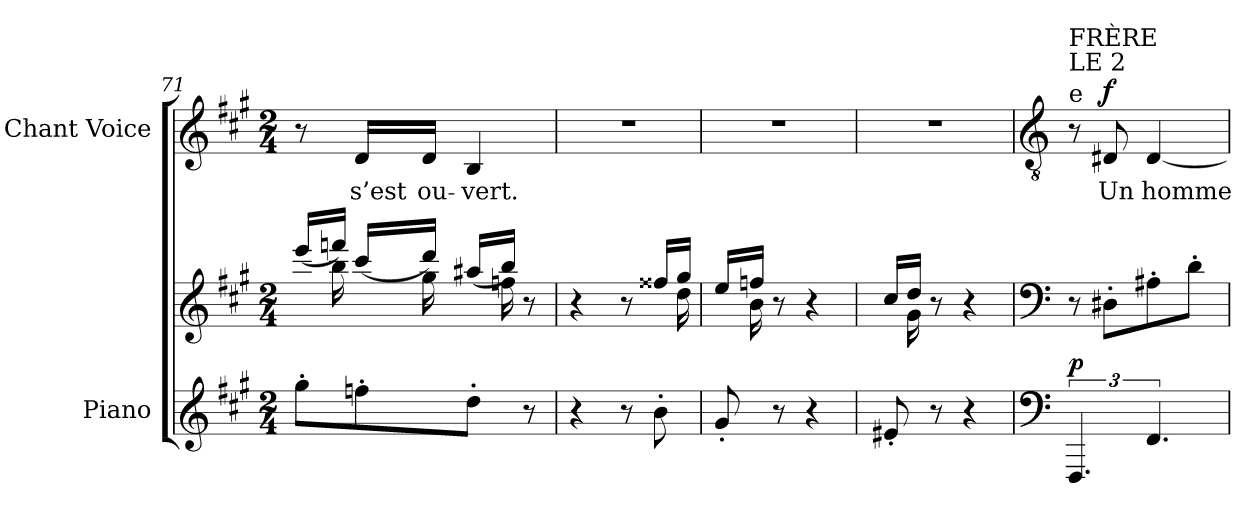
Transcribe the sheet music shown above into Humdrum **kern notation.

**kern	**kern	**dynam	**kern	**text	**dynam
*part2	*part2	*part2	*part1	*part1	*part1
*staff3	*staff2	*staff2/3	*staff1	*staff1	*staff1
*I"Piano	*	*	*I"Chant Voice	*	*
*I'Pno	*	*	*	*	*
*clefG2	*clefG2	*	*clefG2	*	*
*k[f#c#g#]	*k[f#c#g#]	*	*k[f#c#g#]	*	*
*M2/4	*M2/4	*	*M2/4	*	*
=71	=71	=71	=71	=71	=71
*	*^	*	*	*	*
8gg#'\L	(<16eee/LL	16ryy	.	8r	.	.
.	16fffn/JJ)	16bb\	.	.	.	.
!	!	!	!	!	!LO:LY:b	!
8ffn'\	(<16ccc#/LL	16ryy	.	16d/LL	s’est	.
!	!	!	!	!	!LO:LY:b	!
.	16ddd/JJ)	16gg#\	.	16d/JJ	ou-	.
!	!	!	!	!	!LO:LY:b	!
8dd'\J	(<16aa#X/LL	16ryy	.	4B/	-vert.	.
.	16bb/JJ)	16ffn\	.	.	.	.
8r	8r	8ryy	.	.	.	.
!!LO:LB:g=z
=72	=72	=72	=72	=72	=72	=72
4r	4r	4..ryy	.	2r	.	.
8r	8r	.	.	.	.	.
8b'\	16ff##X/LL	.	.	.	.	.
.	16gg#/JJ	16dd\	.	.	.	.
=73	=73	=73	=73	=73	=73	=73
8g#'/	16ee/LL	16ryy	.	2r	.	.
.	16ffn/JJ	16b\	.	.	.	.
8r	8r	4.ryy	.	.	.	.
4r	4r	.	.	.	.	.
=74	=74	=74	=74	=74	=74	=74
8e#X'/	16cc#/LL	16ryy	.	2r	.	.
.	16dd/JJ	16g#\	.	.	.	.
8r	8r	4.ryy	.	.	.	.
4r	4r	.	.	.	.	.
*	*v	*v	*	*	*	*
=75	=75	=75	=75	=75	=75
*clefF4	*clefF4	*	*clefGv2	*	*
!	!	!	!LO:TX:a:t=LE 2	!	!
!	!	!	!LO:TX:a:t=e	!	!
!	!	!	!LO:TX:a:t=FRÈRE	!	!
!	!	!LO:DY:a=2	!	!	!
6.FFF#/	8r	p	8r	.	.
!	!	!	!	!LO:LY:b	!LO:DY:a
.	8D#X'\L	.	8D#X/	Un	f
!	!	!	!	!LO:LY:b	!
6.FF#/	8A#X'\	.	[4D#/	homme	.
.	8d'\J	.	.	.	.
=	=	=	=	=	=
*-	*-	*-	*-	*-	*-
